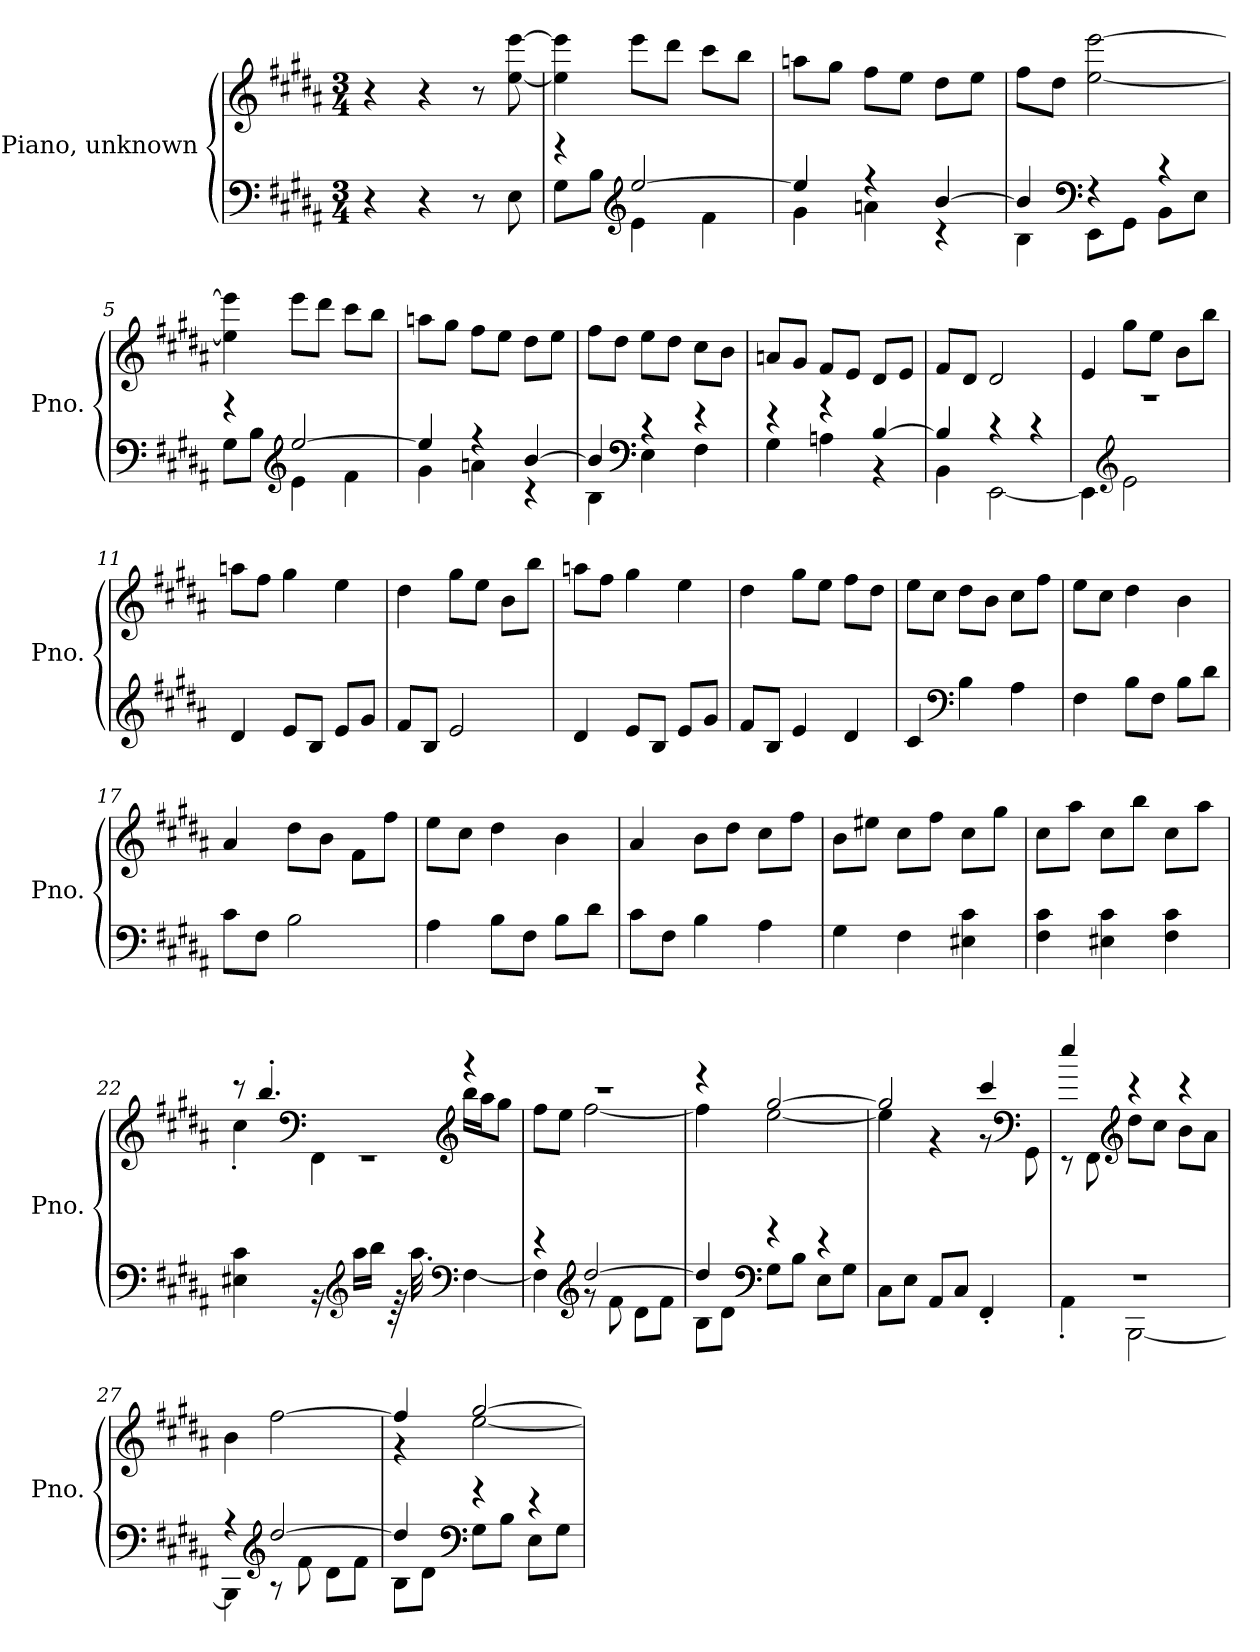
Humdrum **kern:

**kern	**kern
*part1	*part1
*staff2	*staff1
*I"Piano, unknown	*
*I'Pno.	*
*clefF4	*clefG2
*k[f#c#g#d#a#]	*k[f#c#g#d#a#]
*M3/4	*M3/4
*MM190	*MM190
=1	=1
4r	4r
4r	4r
8r	8r
8E\	[8ee\ [8eee\
=2	=2
*^	*
4r	8G#\L	4ee\] 4eee\]
.	8B\J	.
*clefG2	*	*
[2ee/	4e\	8eee\L
.	.	8ddd#\J
.	4f#\	8ccc#\L
.	.	8bb\J
=3	=3	=3
4ee/]	4g#\	8aan\L
.	.	8gg#\J
4r	4an\	8ff#\L
.	.	8ee\J
[4b/	4r	8dd#\L
.	.	8ee\J
=4	=4	=4
4b/]	4B\	8ff#\L
.	.	8dd#\J
*clefF4	*	*
4r	8EE\L	[2ee\ [2eee\
.	8GG#\J	.
4r	8BB\L	.
.	8E\J	.
=5	=5	=5
4r	8G#\L	4ee\] 4eee\]
.	8B\J	.
*clefG2	*	*
[2ee/	4e\	8eee\L
.	.	8ddd#\J
.	4f#\	8ccc#\L
.	.	8bb\J
!!LO:LB:g=z
=6	=6	=6
4ee/]	4g#\	8aan\L
.	.	8gg#\J
4r	4an\	8ff#\L
.	.	8ee\J
[4b/	4r	8dd#\L
.	.	8ee\J
=7	=7	=7
4b/]	4B\	8ff#\L
.	.	8dd#\J
*clefF4	*	*
4r	4E\	8ee\L
.	.	8dd#\J
4r	4F#\	8cc#\L
.	.	8b\J
=8	=8	=8
4r	4G#\	8an/L
.	.	8g#/J
4r	4An\	8f#/L
.	.	8e/J
[4B/	4r	8d#/L
.	.	8e/J
=9	=9	=9
4B/]	4BB\	8f#/L
.	.	8d#/J
4r	[2EE\	2d#/
4r	.	.
=10	=10	=10
2.r	4EE\]	4e/
*clefG2	*	*
.	2e\	8gg#\L
.	.	8ee\J
.	.	8b\L
.	.	8bb\J
*v	*v	*
=11	=11
4d#/	8aan\L
.	8ff#\J
8e/L	4gg#\
8B/J	.
8e/L	4ee\
8g#/J	.
!!LO:LB:g=z
=12	=12
8f#/L	4dd#\
8B/J	.
2e/	8gg#\L
.	8ee\J
.	8b\L
.	8bb\J
=13	=13
4d#/	8aan\L
.	8ff#\J
8e/L	4gg#\
8B/J	.
8e/L	4ee\
8g#/J	.
=14	=14
8f#/L	4dd#\
8B/J	.
4e/	8gg#\L
.	8ee\J
4d#/	8ff#\L
.	8dd#\J
=15	=15
4c#/	8ee\L
.	8cc#\J
*clefF4	*
4B\	8dd#\L
.	8b\J
4A#\	8cc#\L
.	8ff#\J
=16	=16
4F#\	8ee\L
.	8cc#\J
8B\L	4dd#\
8F#\J	.
8B\L	4b\
8d#\J	.
=17	=17
8c#\L	4a#/
8F#\J	.
2B\	8dd#\L
.	8b\J
.	8f#\L
.	8ff#\J
!!LO:LB:g=z
=18	=18
4A#\	8ee\L
.	8cc#\J
8B\L	4dd#\
8F#\J	.
8B\L	4b\
8d#\J	.
=19	=19
8c#\L	4a#/
8F#\J	.
4B\	8b\L
.	8dd#\J
4A#\	8cc#\L
.	8ff#\J
=20	=20
4G#\	8b\L
.	8ee#X\J
4F#\	8cc#\L
.	8ff#\J
4E#X\ 4c#\	8cc#\L
.	8gg#\J
=21	=21
4F#\ 4c#\	8cc#\L
.	8aa#\J
4E#X\ 4c#\	8cc#\L
.	8bb\J
4F#\ 4c#\	8cc#\L
.	8aa#\J
!!LO:LB:g=z
=22	=22
*^	*^
2.r	4E#X\ 4c#\	8r	4cc#'\
.	.	4.bb'/	.
*	*	*clefF4	*
.	16r	.	4FF#\
*clefG2	*	*	*
.	16aa#\LL	.	.
.	16bb\JJ	.	.
.	64r	.	.
.	32.aa#\	.	.
*clefF4	*	*clefG2	*
.	[4F#\	4r	16bb\LL
.	.	.	16aa#\J
.	.	.	8gg#\J
=23	=23	=23	=23
4r	4F#\]	2.r	8ff#\L
.	.	.	8ee\J
*clefG2	*	*	*
[2dd#/	8r	.	[2ff#\
.	8f#\	.	.
.	8d#\L	.	.
.	8f#\J	.	.
=24	=24	=24	=24
4dd#/]	8B\L	4r	4ff#\]
.	8d#\J	.	.
*clefF4	*	*	*
4r	8G#\L	[2gg#/	[2ee\
.	8B\J	.	.
4r	8E\L	.	.
.	8G#\J	.	.
*v	*v	*	*
=25	=25	=25
8C#\L	2gg#/]	4ee\]
8E\J	.	.
8AA#/L	.	4r
8C#/J	.	.
4FF#'/	4ccc#/	8r
*	*clefF4	*
.	.	8GG#\
!!LO:LB:g=z	!!
=26	=26	=26
*^	*	*
2.r	4AA#'\	4ee/	8r
.	.	.	8FF#\
*	*	*clefG2	*
.	[2BBB\	4r	8dd#\L
.	.	.	8cc#\J
.	.	4r	8b\L
.	.	.	8a#\J
*	*	*v	*v
=27	=27	=27
4r	4BBB\]	4b\
*clefG2	*	*
[2dd#/	8r	[2ff#\
.	8f#\	.
.	8d#\L	.
.	8f#\J	.
=28	=28	=28
*	*	*^
4dd#/]	8B\L	4ff#/]	4r
.	8d#\J	.	.
*clefF4	*	*	*
4r	8G#\L	[2gg#/	[2ee\
.	8B\J	.	.
4r	8E\L	.	.
.	8G#\J	.	.
*v	*v	*	*
*	*v	*v
=	=
*-	*-
